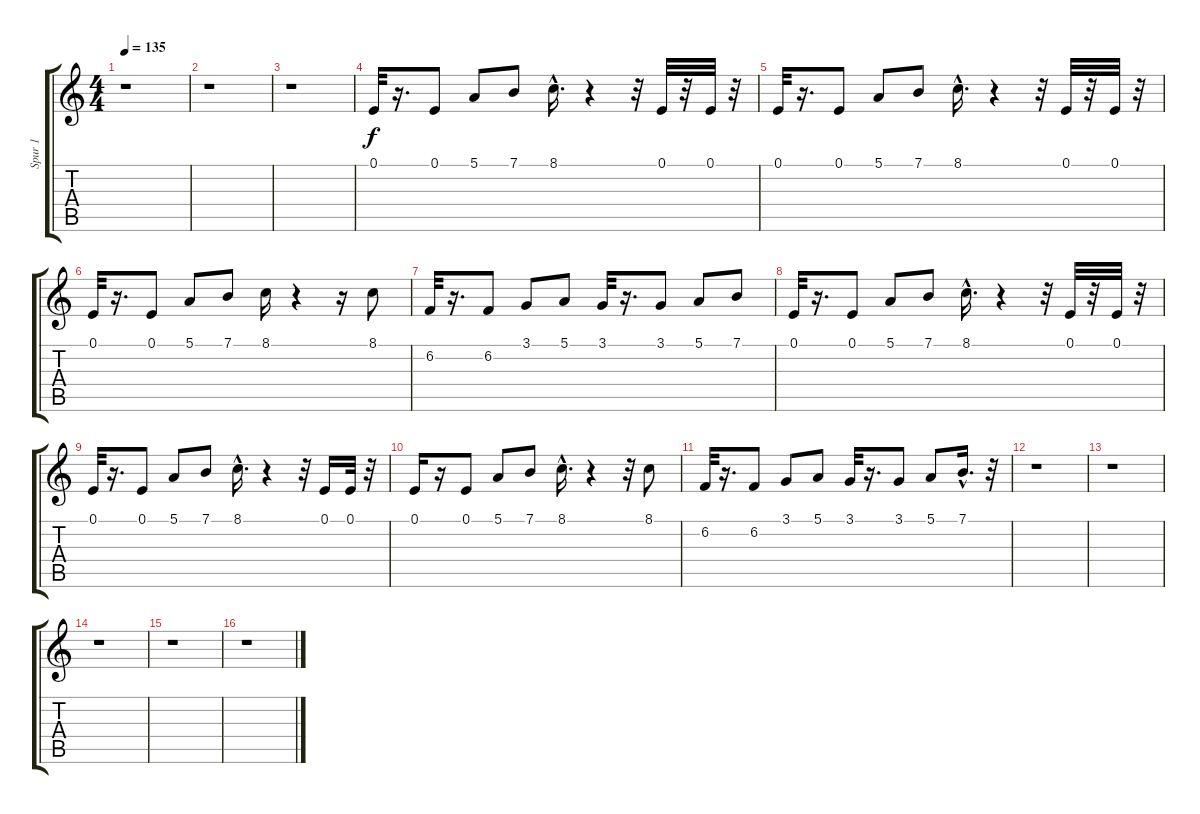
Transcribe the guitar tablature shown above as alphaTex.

\track ("Spur 1" "Spur 1") {instrument lead2sawtooth}
\staff {score tabs}
\tuning (E4 B3 G3 D3 A2 E2) {hide}
\ts (4 4)
\tempo 135
\clef g2
\ks c
r.1{dy f instrument lead2sawtooth} |
r.1 |
r.1 |
0.1.32 r.16{d} 0.1.8 5.1.8 7.1.8 8.1{hac}.16{d} r.4 r.32 0.1.32 r.32 0.1.32 r.32 |
0.1.32 r.16{d} 0.1.8 5.1.8 7.1.8 8.1{hac}.16{d} r.4 r.32 0.1.32 r.32 0.1.32 r.32 |
0.1.32 r.16{d} 0.1.8 5.1.8 7.1.8 8.1.16 r.4 r.16 8.1.8 |
6.2.32 r.16{d} 6.2.8 3.1.8 5.1.8 3.1.32 r.16{d} 3.1.8 5.1.8 7.1.8 |
0.1.32 r.16{d} 0.1.8 5.1.8 7.1.8 8.1{hac}.16{d} r.4 r.32 0.1.32 r.32 0.1.32 r.32 |
0.1.32 r.16{d} 0.1.8 5.1.8 7.1.8 8.1{hac}.16{d} r.4 r.32 0.1.16 0.1.32 r.32 |
0.1.16 r.16 0.1.8 5.1.8 7.1.8 8.1{hac}.16{d} r.4 r.32 8.1.8 |
6.2.32 r.16{d} 6.2.8 3.1.8 5.1.8 3.1.32 r.16{d} 3.1.8 5.1.8 7.1{hac}.16{d} r.32 |
r.1 |
r.1 |
r.1 |
r.1 |
r.1
